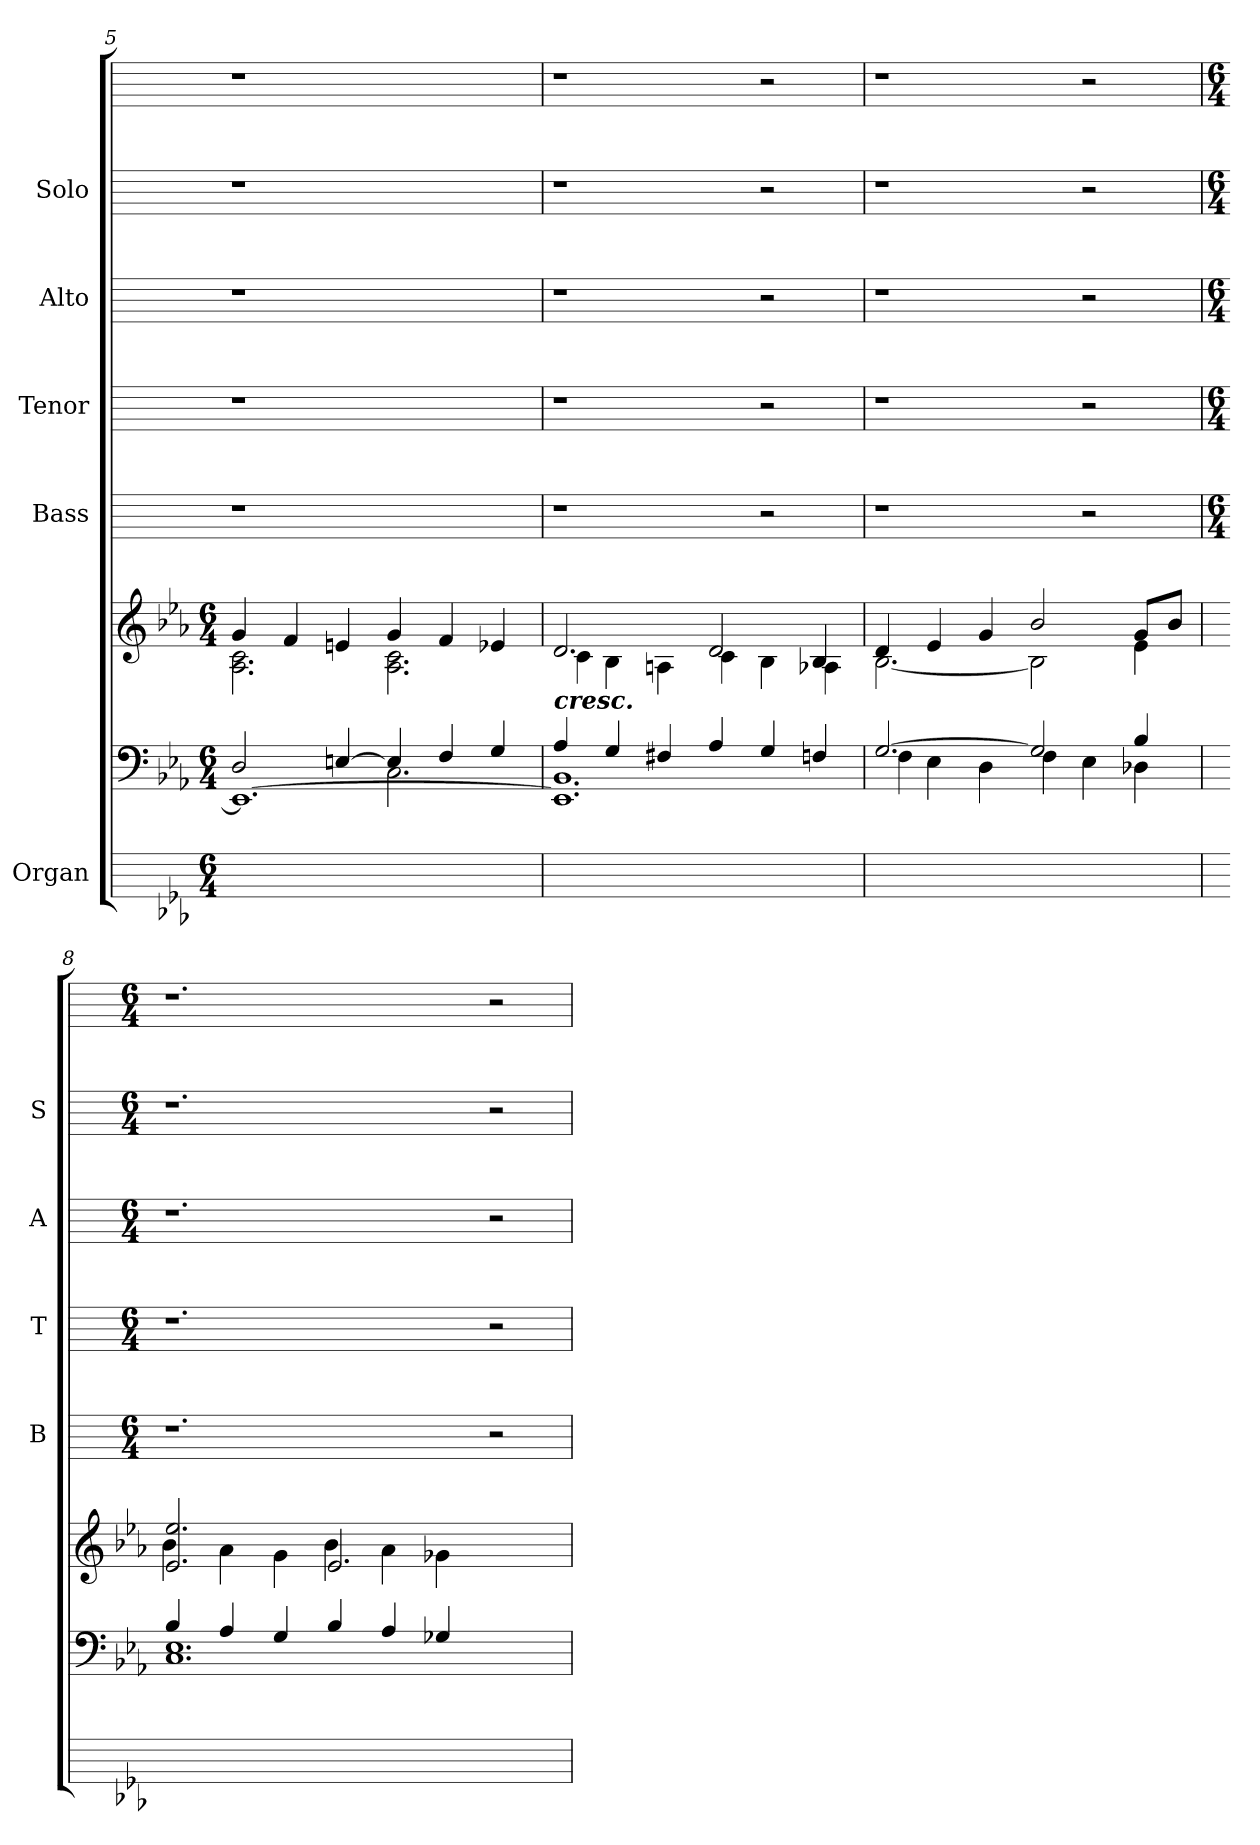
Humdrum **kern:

**kern	**kern	**kern	**kern	**kern	**kern	**kern	**kern
*part5	*part5	*part5	*part4	*part3	*part2	*part1	*part1
*staff8	*staff7	*staff6	*staff5	*staff4	*staff3	*staff2	*staff1
*I"Organ	*	*	*I"Bass	*I"Tenor	*I"Alto	*I"Solo	*
*	*	*	*I'B	*I'T	*I'A	*I'S	*
*	*clefF4	*clefG2	*	*	*	*	*
*k[b-e-a-]	*k[b-e-a-]	*k[b-e-a-]	*	*	*	*	*
*E-:	*E-:	*E-:	*	*	*	*	*
*M6/4	*M6/4	*M6/4	*	*	*	*	*
=5	=5	=5	=5	=5	=5	=5	=5
*	*^	*^	*	*	*	*	*
*	*	*^	*	*	*	*	*	*	*
1.ryy	2D/	2.ryy	1.EE-_	4g	2.A-\ 2.c\	1r	1r	1r	1r	1r
.	.	.	.	4f	.	.	.	.	.	.
.	[4En/	.	.	4en	.	.	.	.	.	.
.	4E/]	2.C\	.	4g	2.A-\ 2.c\	.	.	.	.	.
.	4F/	.	.	4f	.	2ryy	2ryy	2ryy	2ryy	2ryy
.	4G/	.	.	4e-X	.	.	.	.	.	.
=6	=6	=6	=6	=6	=6	=6	=6	=6	=6	=6
!	!LO:TX:a:Bi:t=cresc.	!	!	!	!	!	!	!	!	!
1.ryy	4A-/	1.BB-\	1.EE-]	2.d	4c\	1r	1r	1r	1r	1r
.	4G/	.	.	.	4B-\	.	.	.	.	.
.	4F#X/	.	.	.	4An\	.	.	.	.	.
.	4A-/	.	.	2d	4c\	.	.	.	.	.
.	4G/	.	.	.	4B-\	2r	2r	2r	2r	2r
.	4Fn/	.	.	4B-	4A-X\	.	.	.	.	.
=7	=7	=7	=7	=7	=7	=7	=7	=7	=7	=7
1.ryy	[2.G/	4F\	1.ryy	4d	[2.B-\	1r	1r	1r	1r	1r
.	.	4E-\	.	4e-	.	.	.	.	.	.
.	.	4D\	.	4g	.	.	.	.	.	.
.	2G/]	4F\	.	2b-/	2B-\]	.	.	.	.	.
.	.	4E-\	.	.	.	2r	2r	2r	2r	2r
.	4B-/	4D-X\	.	8gL	4e-\	.	.	.	.	.
.	.	.	.	8b-J	.	.	.	.	.	.
!!LO:LB:g=z
=8	=8	=8	=8	=8	=8	=8	=8	=8	=8	=8
*	*	*	*	*	*	*M6/4	*M6/4	*M6/4	*M6/4	*M6/4
!	!	!	!LO:N:vis=1	!	!	!	!	!	!	!
0ryy	4B-/	1.C\ 1.E-\	1.ryy	2.e- 2.ee-	4b-\	1.r	1.r	1.r	1.r	1.r
.	4A-/	.	.	.	4a-\	.	.	.	.	.
.	4G/	.	.	.	4g\	.	.	.	.	.
.	4B-/	.	.	2.e-	4b-\	.	.	.	.	.
.	4A-/	.	.	.	4a-\	.	.	.	.	.
.	4G-X/	.	.	.	4g-X\	.	.	.	.	.
.	2ryy	2ryy	2ryy	2ryy	2ryy	2r	2r	2r	2r	2r
*	*v	*v	*v	*	*	*	*	*	*	*
*	*	*v	*v	*	*	*	*	*
=	=	=	=	=	=	=	=
*-	*-	*-	*-	*-	*-	*-	*-
